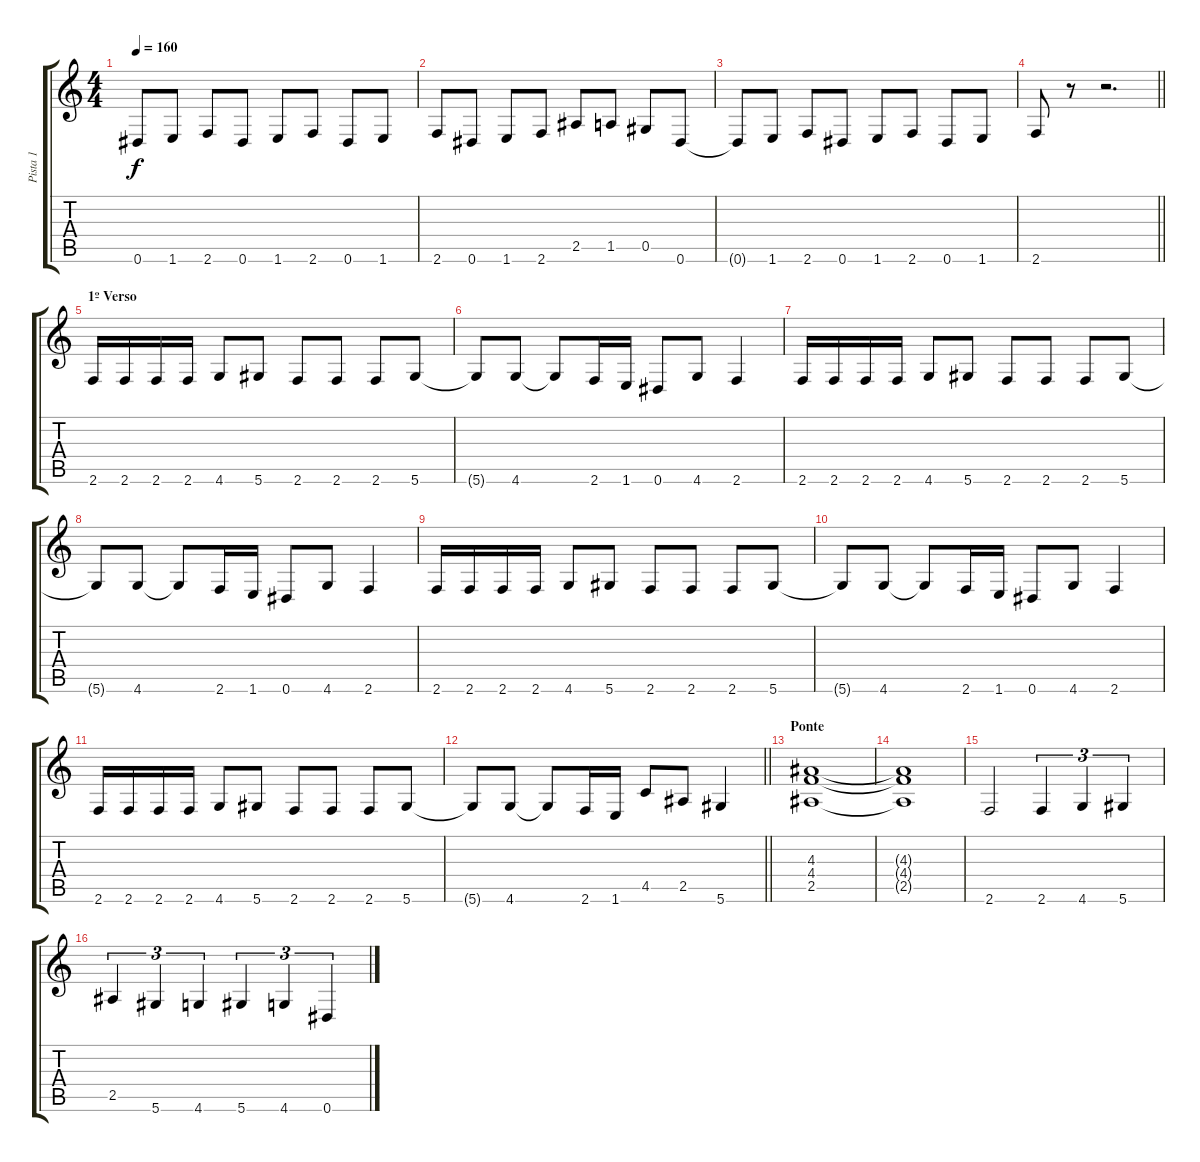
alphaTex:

\track ("Pista 1" "Pista 1") {instrument distortionguitar}
\staff {score tabs}
\tuning (Eb4 Bb3 Gb3 Db3 Ab2 Eb2) {hide}
\ts (4 4)
\tempo 160
\clef g2
\ks c
0.6{t}.8{dy f} 1.6.8 2.6.8 0.6.8 1.6.8 2.6.8 0.6.8 1.6.8 |
2.6.8 0.6.8 1.6.8 2.6.8 2.5.8 1.5.8 0.5.8 0.6.8 |
0.6{t}.8 1.6.8 2.6.8 0.6.8 1.6.8 2.6.8 0.6.8 1.6.8 |
\barLineRight lightlight
2.6.8 r.8 r.2{d} |
\section ("" "1º Verso")
2.6.16 2.6.16 2.6.16 2.6.16 4.6.8 5.6.8 2.6.8 2.6.8 2.6.8 5.6.8 |
5.6{t}.8 4.6.8 4.6{t}.8 2.6.16 1.6.16 0.6.8 4.6.8 2.6.4 |
2.6.16 2.6.16 2.6.16 2.6.16 4.6.8 5.6.8 2.6.8 2.6.8 2.6.8 5.6.8 |
5.6{t}.8 4.6.8 4.6{t}.8 2.6.16 1.6.16 0.6.8 4.6.8 2.6.4 |
2.6.16 2.6.16 2.6.16 2.6.16 4.6.8 5.6.8 2.6.8 2.6.8 2.6.8 5.6.8 |
5.6{t}.8 4.6.8 4.6{t}.8 2.6.16 1.6.16 0.6.8 4.6.8 2.6.4 |
2.6.16 2.6.16 2.6.16 2.6.16 4.6.8 5.6.8 2.6.8 2.6.8 2.6.8 5.6.8 |
\barLineRight lightlight
5.6{t}.8 4.6.8 4.6{t}.8 2.6.16 1.6.16 4.5.8 2.5.8 5.6.4 |
\section ("" "Ponte")
(4.3 4.4 2.5).1 |
(4.3{t} 4.4{t} 2.5{t}).1 |
2.6.2 2.6.4{tu (3 2)} 4.6.4{tu (3 2)} 5.6.4{tu (3 2)} |
2.5.4{tu (3 2)} 5.6.4{tu (3 2)} 4.6.4{tu (3 2)} 5.6.4{tu (3 2)} 4.6.4{tu (3 2)} 0.6.4{tu (3 2)}
